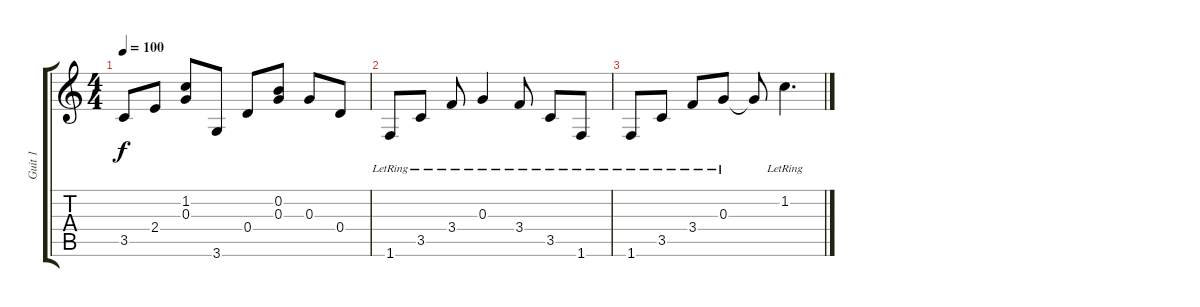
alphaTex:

\track ("Guit 1" "Guit 1") {instrument acousticguitarsteel}
\staff {score tabs}
\tuning (E4 B3 G3 D3 A2 E2) {hide}
\ts (4 4)
\tempo 100
\clef g2
\ks c
3.5.8{dy f} 2.4.8 (1.2 0.3).8 3.6.8 0.4.8 (0.2 0.3).8 0.3.8 0.4.8 |
1.6{lr}.8 3.5{lr}.8 3.4{lr}.8 0.3{lr}.4 3.4{lr}.8 3.5{lr}.8 1.6{lr}.8 |
1.6{lr}.8 3.5{lr}.8 3.4{lr}.8 0.3{lr}.8 0.3{t}.8 1.2{lr}.4{d}
